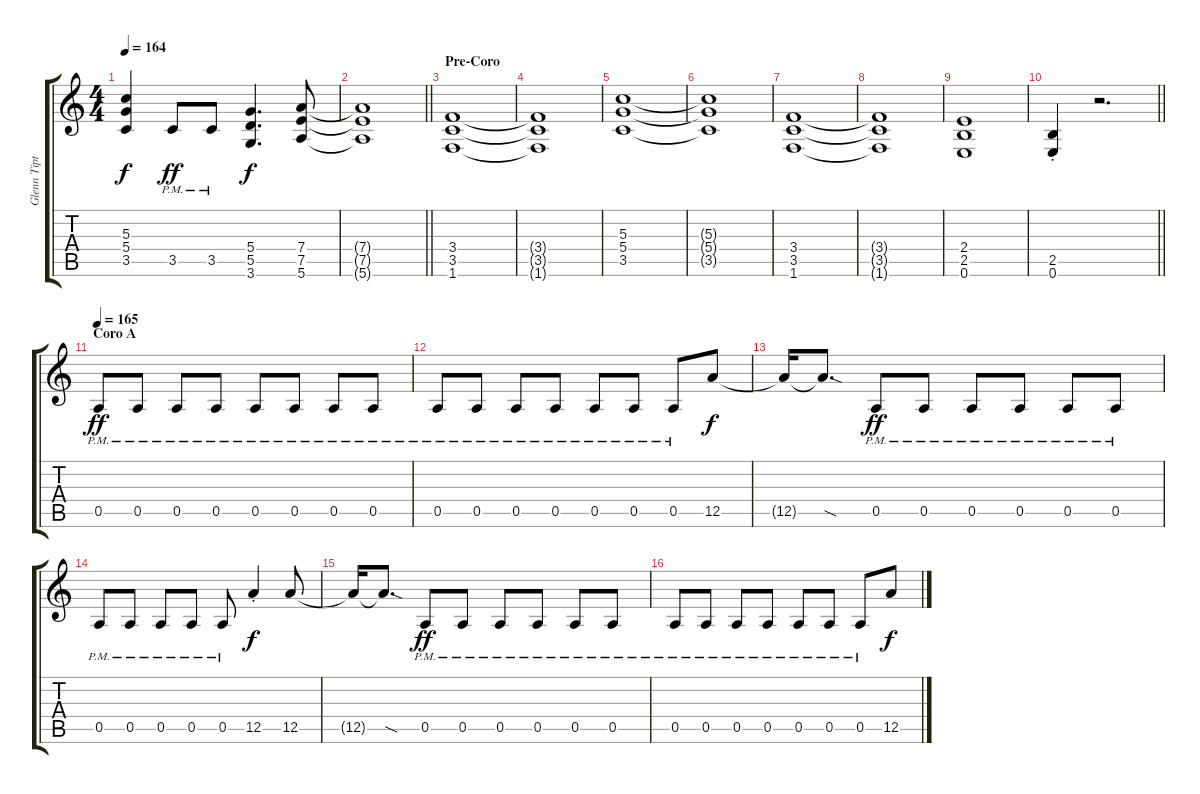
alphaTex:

\track ("Glenn Tipton" "Glenn Tipt") {instrument distortionguitar}
\staff {score tabs}
\tuning (E4 B3 G3 D3 A2 E2) {hide}
\ts (4 4)
\tempo 164
\clef g2
\ks c
(5.3 5.4 3.5).4{dy f} 3.5{pm}.8{dy ff} 3.5{pm}.8 (5.4 5.5 3.6).4{d dy f} (7.4 7.5 5.6).8 |
\barLineRight lightlight
(7.4{t} 7.5{t} 5.6{t}).1 |
\section ("" "Pre-Coro")
(3.4 3.5 1.6).1 |
(3.4{t} 3.5{t} 1.6{t}).1 |
(5.3 5.4 3.5).1 |
(5.3{t} 5.4{t} 3.5{t}).1 |
(3.4 3.5 1.6).1 |
(3.4{t} 3.5{t} 1.6{t}).1 |
(2.4 2.5 0.6).1 |
\barLineRight lightlight
(2.5{st} 0.6{st}).4 r.2{d} |
\section ("" "Coro A")
\tempo 165
0.5{pm}.8{dy ff} 0.5{pm}.8 0.5{pm}.8 0.5{pm}.8 0.5{pm}.8 0.5{pm}.8 0.5{pm}.8 0.5{pm}.8 |
0.5{pm}.8 0.5{pm}.8 0.5{pm}.8 0.5{pm}.8 0.5{pm}.8 0.5{pm}.8 0.5{pm}.8 12.5.8{dy f} |
12.5{t}.16 12.5{sod t}.8{d} 0.5{pm}.8{dy ff} 0.5{pm}.8 0.5{pm}.8 0.5{pm}.8 0.5{pm}.8 0.5{pm}.8 |
0.5{pm}.8 0.5{pm}.8 0.5{pm}.8 0.5{pm}.8 0.5{pm}.8 12.5{st}.4{dy f} 12.5.8 |
12.5{t}.16 12.5{sod t}.8{d} 0.5{pm}.8{dy ff} 0.5{pm}.8 0.5{pm}.8 0.5{pm}.8 0.5{pm}.8 0.5{pm}.8 |
0.5{pm}.8 0.5{pm}.8 0.5{pm}.8 0.5{pm}.8 0.5{pm}.8 0.5{pm}.8 0.5{pm}.8 12.5.8{dy f}
